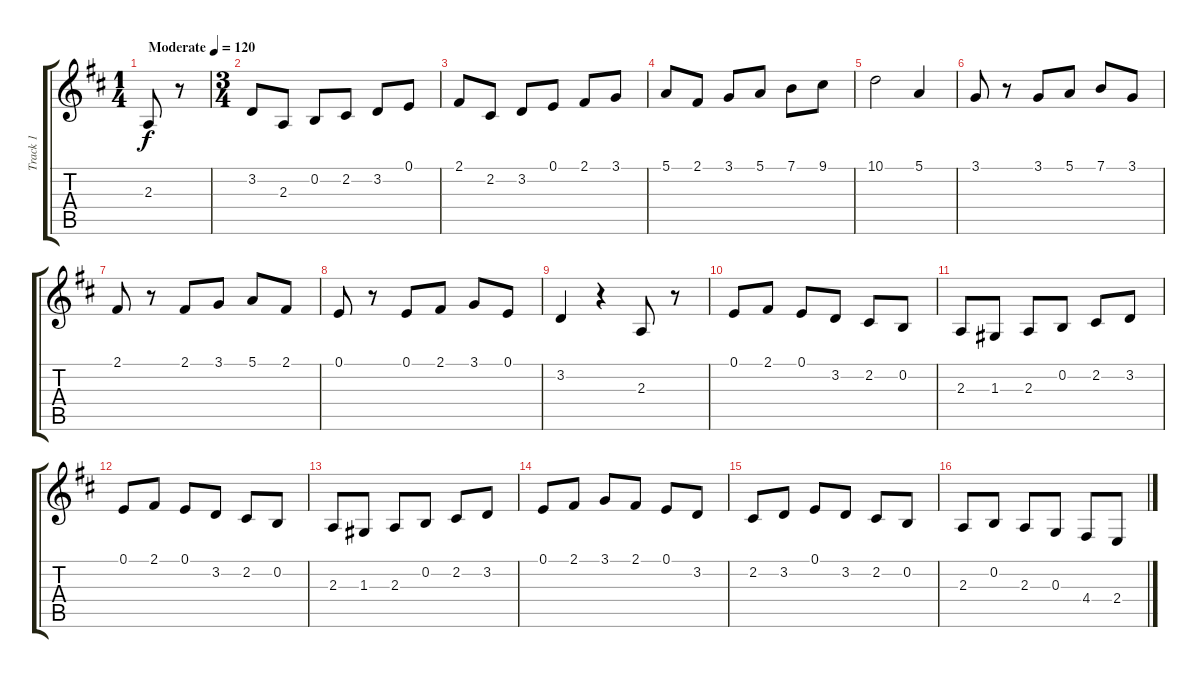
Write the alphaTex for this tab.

\track ("Track 1" "Track 1") {instrument acousticgrandpiano}
\staff {score tabs}
\tuning (E4 B3 G3 D3 A2 E2) {hide}
\ts (1 4)
\tempo (120 "Moderate")
\clef g2
\ks d
2.3.8{dy f instrument acousticgrandpiano} r.8 |
\ts (3 4)
3.2.8 2.3.8 0.2.8 2.2.8 3.2.8 0.1.8 |
2.1.8 2.2.8 3.2.8 0.1.8 2.1.8 3.1.8 |
5.1.8 2.1.8 3.1.8 5.1.8 7.1.8 9.1.8 |
10.1.2 5.1.4 |
3.1.8 r.8 3.1.8 5.1.8 7.1.8 3.1.8 |
2.1.8 r.8 2.1.8 3.1.8 5.1.8 2.1.8 |
0.1.8 r.8 0.1.8 2.1.8 3.1.8 0.1.8 |
3.2.4 r.4 2.3.8 r.8 |
0.1.8 2.1.8 0.1.8 3.2.8 2.2.8 0.2.8 |
2.3.8 1.3.8 2.3.8 0.2.8 2.2.8 3.2.8 |
0.1.8 2.1.8 0.1.8 3.2.8 2.2.8 0.2.8 |
2.3.8 1.3.8 2.3.8 0.2.8 2.2.8 3.2.8 |
0.1.8 2.1.8 3.1.8 2.1.8 0.1.8 3.2.8 |
2.2.8 3.2.8 0.1.8 3.2.8 2.2.8 0.2.8 |
2.3.8 0.2.8 2.3.8 0.3.8 4.4.8 2.4.8
